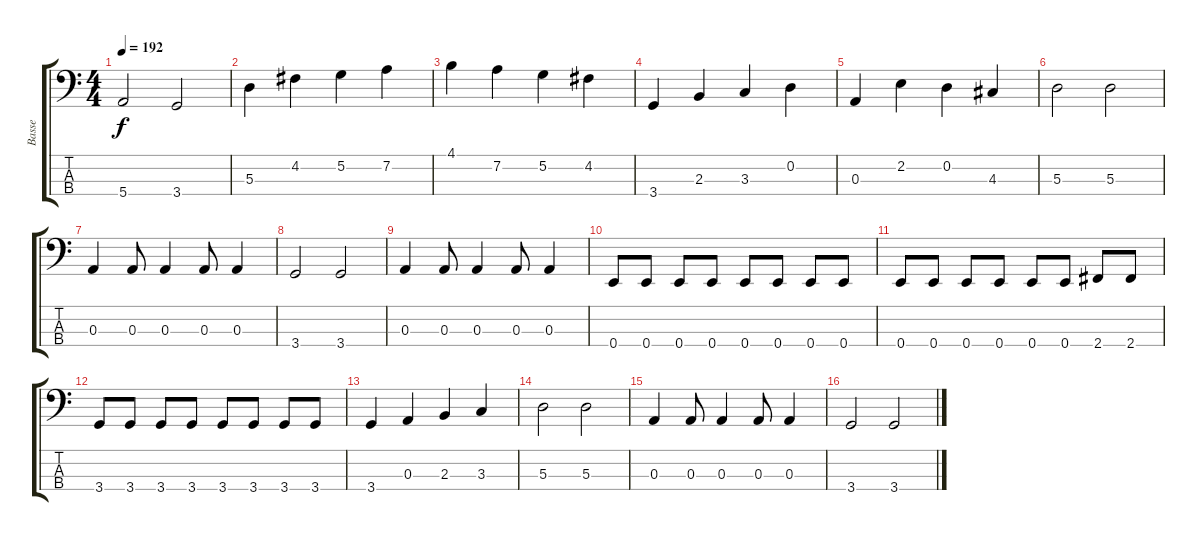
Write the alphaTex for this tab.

\track ("Basse" "Basse") {instrument electricbasspick}
\staff {score tabs}
\tuning (G2 D2 A1 E1) {hide}
\ts (4 4)
\tempo 192
\clef f4
\ks c
5.4.2{dy f} 3.4.2 |
5.3.4 4.2.4 5.2.4 7.2.4 |
4.1.4 7.2.4 5.2.4 4.2.4 |
3.4.4 2.3.4 3.3.4 0.2.4 |
0.3.4 2.2.4 0.2.4 4.3.4 |
5.3.2 5.3.2 |
0.3.4 0.3.8 0.3.4 0.3.8 0.3.4 |
3.4.2 3.4.2 |
0.3.4 0.3.8 0.3.4 0.3.8 0.3.4 |
0.4.8 0.4.8 0.4.8 0.4.8 0.4.8 0.4.8 0.4.8 0.4.8 |
0.4.8 0.4.8 0.4.8 0.4.8 0.4.8 0.4.8 2.4.8 2.4.8 |
3.4.8 3.4.8 3.4.8 3.4.8 3.4.8 3.4.8 3.4.8 3.4.8 |
3.4.4 0.3.4 2.3.4 3.3.4 |
5.3.2 5.3.2 |
0.3.4 0.3.8 0.3.4 0.3.8 0.3.4 |
3.4.2 3.4.2
